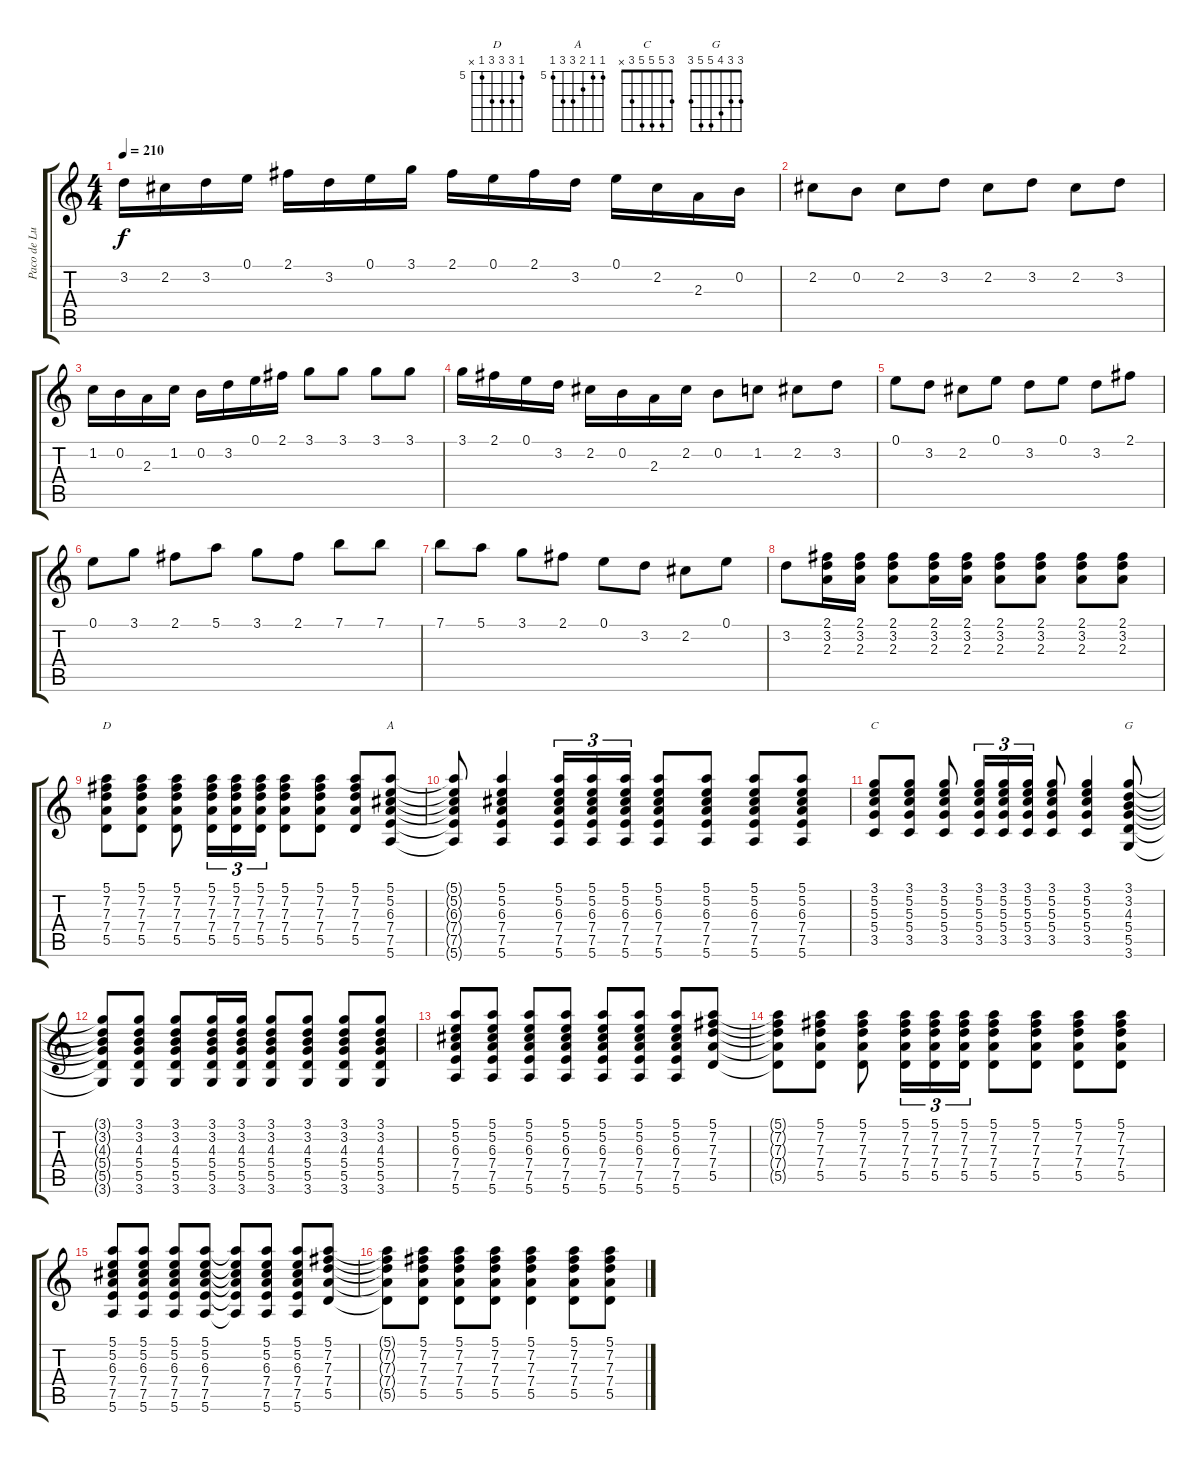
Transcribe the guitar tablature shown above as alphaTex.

\track ("Paco de Lucia" "Paco de Lu") {instrument acousticguitarnylon}
\staff {score tabs}
\tuning (E4 B3 G3 D3 A2 E2) {hide}
\chord ("D" 5 7 7 7 5 x) {firstfret 5}
\chord ("A" 5 5 6 7 7 5) {firstfret 5}
\chord ("C" 3 5 5 5 3 x)
\chord ("G" 3 3 4 5 5 3)
\ts (4 4)
\tempo 210
\clef g2
\ks c
3.2.16{dy f} 2.2.16 3.2.16 0.1.16 2.1.16 3.2.16 0.1.16 3.1.16 2.1.16 0.1.16 2.1.16 3.2.16 0.1.16 2.2.16 2.3.16 0.2.16 |
2.2.8 0.2.8 2.2.8 3.2.8 2.2.8 3.2.8 2.2.8 3.2.8 |
1.2.16 0.2.16 2.3.16 1.2.16 0.2.16 3.2.16 0.1.16 2.1.16 3.1.8 3.1.8 3.1.8 3.1.8 |
3.1.16 2.1.16 0.1.16 3.2.16 2.2.16 0.2.16 2.3.16 2.2.16 0.2.8 1.2.8 2.2.8 3.2.8 |
0.1.8 3.2.8 2.2.8 0.1.8 3.2.8 0.1.8 3.2.8 2.1.8 |
0.1.8 3.1.8 2.1.8 5.1.8 3.1.8 2.1.8 7.1.8 7.1.8 |
7.1.8 5.1.8 3.1.8 2.1.8 0.1.8 3.2.8 2.2.8 0.1.8 |
3.2.8 (2.1 3.2 2.3).16 (2.1 3.2 2.3).16 (2.1 3.2 2.3).8 (2.1 3.2 2.3).16 (2.1 3.2 2.3).16 (2.1 3.2 2.3).8 (2.1 3.2 2.3).8 (2.1 3.2 2.3).8 (2.1 3.2 2.3).8 |
(5.1 7.2 7.3 7.4 5.5).8{ch "D"} (5.1 7.2 7.3 7.4 5.5).8 (5.1 7.2 7.3 7.4 5.5).8 (5.1 7.2 7.3 7.4 5.5).16{tu (3 2)} (5.1 7.2 7.3 7.4 5.5).16{tu (3 2)} (5.1 7.2 7.3 7.4 5.5).16{tu (3 2)} (5.1 7.2 7.3 7.4 5.5).8 (5.1 7.2 7.3 7.4 5.5).8 (5.1 7.2 7.3 7.4 5.5).8 (5.1 5.2 6.3 7.4 7.5 5.6).8{ch "A"} |
(5.1{t} 5.2{t} 6.3{t} 7.4{t} 7.5{t} 5.6{t}).8 (5.1 5.2 6.3 7.4 7.5 5.6).4 (5.1 5.2 6.3 7.4 7.5 5.6).16{tu (3 2)} (5.1 5.2 6.3 7.4 7.5 5.6).16{tu (3 2)} (5.1 5.2 6.3 7.4 7.5 5.6).16{tu (3 2)} (5.1 5.2 6.3 7.4 7.5 5.6).8 (5.1 5.2 6.3 7.4 7.5 5.6).8 (5.1 5.2 6.3 7.4 7.5 5.6).8 (5.1 5.2 6.3 7.4 7.5 5.6).8 |
(3.1 5.2 5.3 5.4 3.5).8{ch "C"} (3.1 5.2 5.3 5.4 3.5).8 (3.1 5.2 5.3 5.4 3.5).8 (3.1 5.2 5.3 5.4 3.5).16{tu (3 2)} (3.1 5.2 5.3 5.4 3.5).16{tu (3 2)} (3.1 5.2 5.3 5.4 3.5).16{tu (3 2)} (3.1 5.2 5.3 5.4 3.5).8 (3.1 5.2 5.3 5.4 3.5).4 (3.1 3.2 4.3 5.4 5.5 3.6).8{ch "G"} |
(3.1{t} 3.2{t} 4.3{t} 5.4{t} 5.5{t} 3.6{t}).8 (3.1 3.2 4.3 5.4 5.5 3.6).8 (3.1 3.2 4.3 5.4 5.5 3.6).8 (3.1 3.2 4.3 5.4 5.5 3.6).16 (3.1 3.2 4.3 5.4 5.5 3.6).16 (3.1 3.2 4.3 5.4 5.5 3.6).8 (3.1 3.2 4.3 5.4 5.5 3.6).8 (3.1 3.2 4.3 5.4 5.5 3.6).8 (3.1 3.2 4.3 5.4 5.5 3.6).8 |
(5.1 5.2 6.3 7.4 7.5 5.6).8 (5.1 5.2 6.3 7.4 7.5 5.6).8 (5.1 5.2 6.3 7.4 7.5 5.6).8 (5.1 5.2 6.3 7.4 7.5 5.6).8 (5.1 5.2 6.3 7.4 7.5 5.6).8 (5.1 5.2 6.3 7.4 7.5 5.6).8 (5.1 5.2 6.3 7.4 7.5 5.6).8 (5.1 7.2 7.3 7.4 5.5).8 |
(5.1{t} 7.2{t} 7.3{t} 7.4{t} 5.5{t}).8 (5.1 7.2 7.3 7.4 5.5).8 (5.1 7.2 7.3 7.4 5.5).8 (5.1 7.2 7.3 7.4 5.5).16{tu (3 2)} (5.1 7.2 7.3 7.4 5.5).16{tu (3 2)} (5.1 7.2 7.3 7.4 5.5).16{tu (3 2)} (5.1 7.2 7.3 7.4 5.5).8 (5.1 7.2 7.3 7.4 5.5).8 (5.1 7.2 7.3 7.4 5.5).8 (5.1 7.2 7.3 7.4 5.5).8 |
(5.1 5.2 6.3 7.4 7.5 5.6).8 (5.1 5.2 6.3 7.4 7.5 5.6).8 (5.1 5.2 6.3 7.4 7.5 5.6).8 (5.1 5.2 6.3 7.4 7.5 5.6).8 (5.1{t} 5.2{t} 6.3{t} 7.4{t} 7.5{t} 5.6{t}).8 (5.1 5.2 6.3 7.4 7.5 5.6).8 (5.1 5.2 6.3 7.4 7.5 5.6).8 (5.1 7.2 7.3 7.4 5.5).8 |
(5.1{t} 7.2{t} 7.3{t} 7.4{t} 5.5{t}).8 (5.1 7.2 7.3 7.4 5.5).8 (5.1 7.2 7.3 7.4 5.5).8 (5.1 7.2 7.3 7.4 5.5).8 (5.1 7.2 7.3 7.4 5.5).4 (5.1 7.2 7.3 7.4 5.5).8 (5.1 7.2 7.3 7.4 5.5).8
